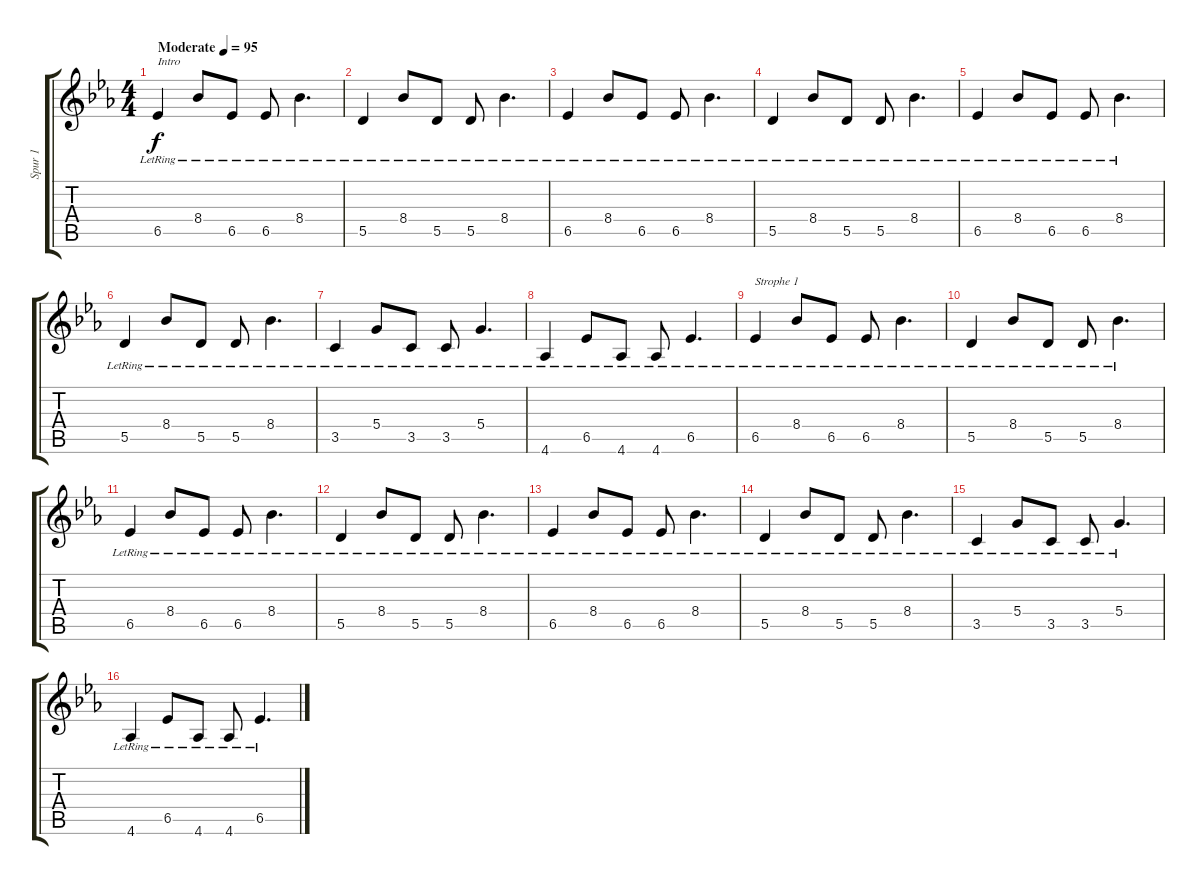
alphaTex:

\track ("Spur 1" "Spur 1") {instrument electricguitarjazz}
\staff {score tabs}
\tuning (E4 B3 G3 D3 A2 E2) {hide}
\ts (4 4)
\tempo (95 "Moderate")
\clef g2
\ks eb
6.5{lr}.4{txt "Intro" dy f instrument electricguitarjazz} 8.4{lr}.8 6.5{lr}.8 6.5{lr}.8 8.4{lr}.4{d} |
5.5{lr}.4 8.4{lr}.8 5.5{lr}.8 5.5{lr}.8 8.4{lr}.4{d} |
6.5{lr}.4 8.4{lr}.8 6.5{lr}.8 6.5{lr}.8 8.4{lr}.4{d} |
5.5{lr}.4 8.4{lr}.8 5.5{lr}.8 5.5{lr}.8 8.4{lr}.4{d} |
6.5{lr}.4 8.4{lr}.8 6.5{lr}.8 6.5{lr}.8 8.4{lr}.4{d} |
5.5{lr}.4 8.4{lr}.8 5.5{lr}.8 5.5{lr}.8 8.4{lr}.4{d} |
3.5{lr}.4 5.4{lr}.8 3.5{lr}.8 3.5{lr}.8 5.4{lr}.4{d} |
4.6{lr}.4 6.5{lr}.8 4.6{lr}.8 4.6{lr}.8 6.5{lr}.4{d} |
6.5{lr}.4{txt "Strophe 1"} 8.4{lr}.8 6.5{lr}.8 6.5{lr}.8 8.4{lr}.4{d} |
5.5{lr}.4 8.4{lr}.8 5.5{lr}.8 5.5{lr}.8 8.4{lr}.4{d} |
6.5{lr}.4 8.4{lr}.8 6.5{lr}.8 6.5{lr}.8 8.4{lr}.4{d} |
5.5{lr}.4 8.4{lr}.8 5.5{lr}.8 5.5{lr}.8 8.4{lr}.4{d} |
6.5{lr}.4 8.4{lr}.8 6.5{lr}.8 6.5{lr}.8 8.4{lr}.4{d} |
5.5{lr}.4 8.4{lr}.8 5.5{lr}.8 5.5{lr}.8 8.4{lr}.4{d} |
3.5{lr}.4 5.4{lr}.8 3.5{lr}.8 3.5{lr}.8 5.4{lr}.4{d} |
4.6{lr}.4 6.5{lr}.8 4.6{lr}.8 4.6{lr}.8 6.5{lr}.4{d}
